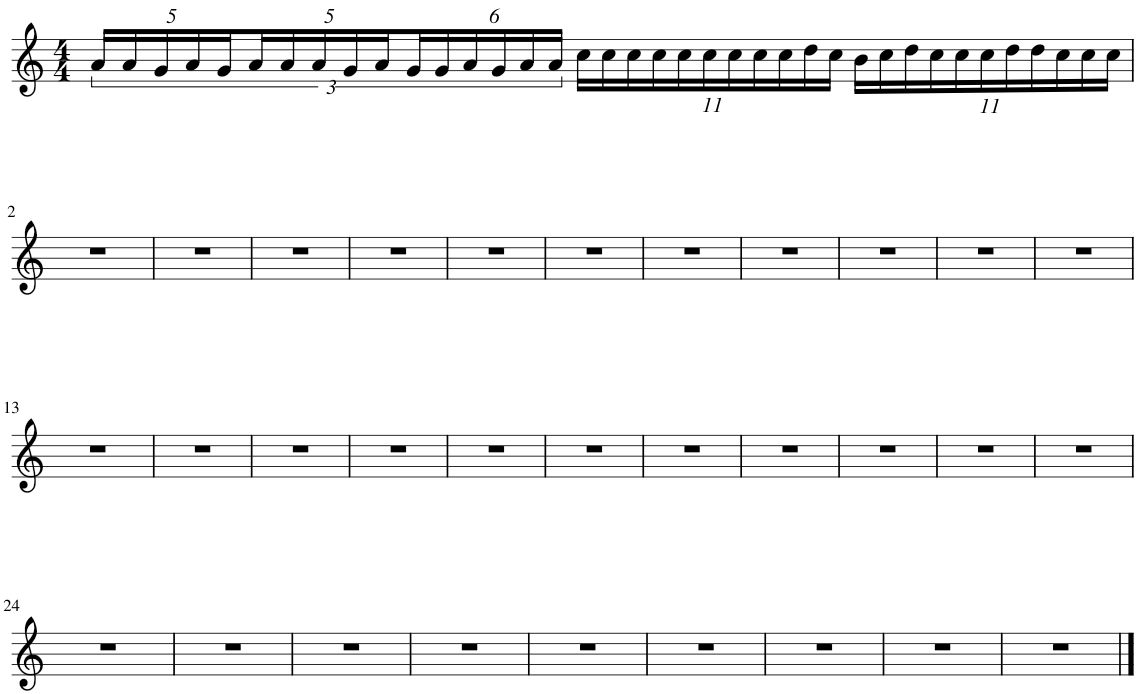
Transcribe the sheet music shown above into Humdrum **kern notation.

**kern
*part1
*staff1
*I"Piano
*I'Pno
*clefG2
*k[]
*M4/4
=1
30a/LL
30a/
30g/
30a/
30g/
30a/
30a/
30a/
30g/
30a/
36g/
36g/
36a/
36g/
36a/
36a/JJ
*Xbrackettup
44cc\LL
44cc\
44cc\
44cc\
44cc\
44cc\
44cc\
44cc\
44cc\
44dd\
44cc\JJ
44b\LL
44cc\
44dd\
44cc\
44cc\
44cc\
44dd\
44dd\
44cc\
44cc\
44cc\JJ
!!LO:LB:g=z
=2
1r
=3
1r
=4
1r
=5
1r
=6
1r
=7
1r
=8
1r
=9
1r
=10
1r
=11
1r
=12
1r
!!LO:LB:g=z
=13
1r
=14
1r
=15
1r
=16
1r
=17
1r
=18
1r
=19
1r
=20
1r
=21
1r
=22
1r
=23
1r
!!LO:LB:g=z
=24
1r
=25
1r
=26
1r
=27
1r
=28
1r
=29
1r
=30
1r
=31
1r
=32
1r
==
*-
